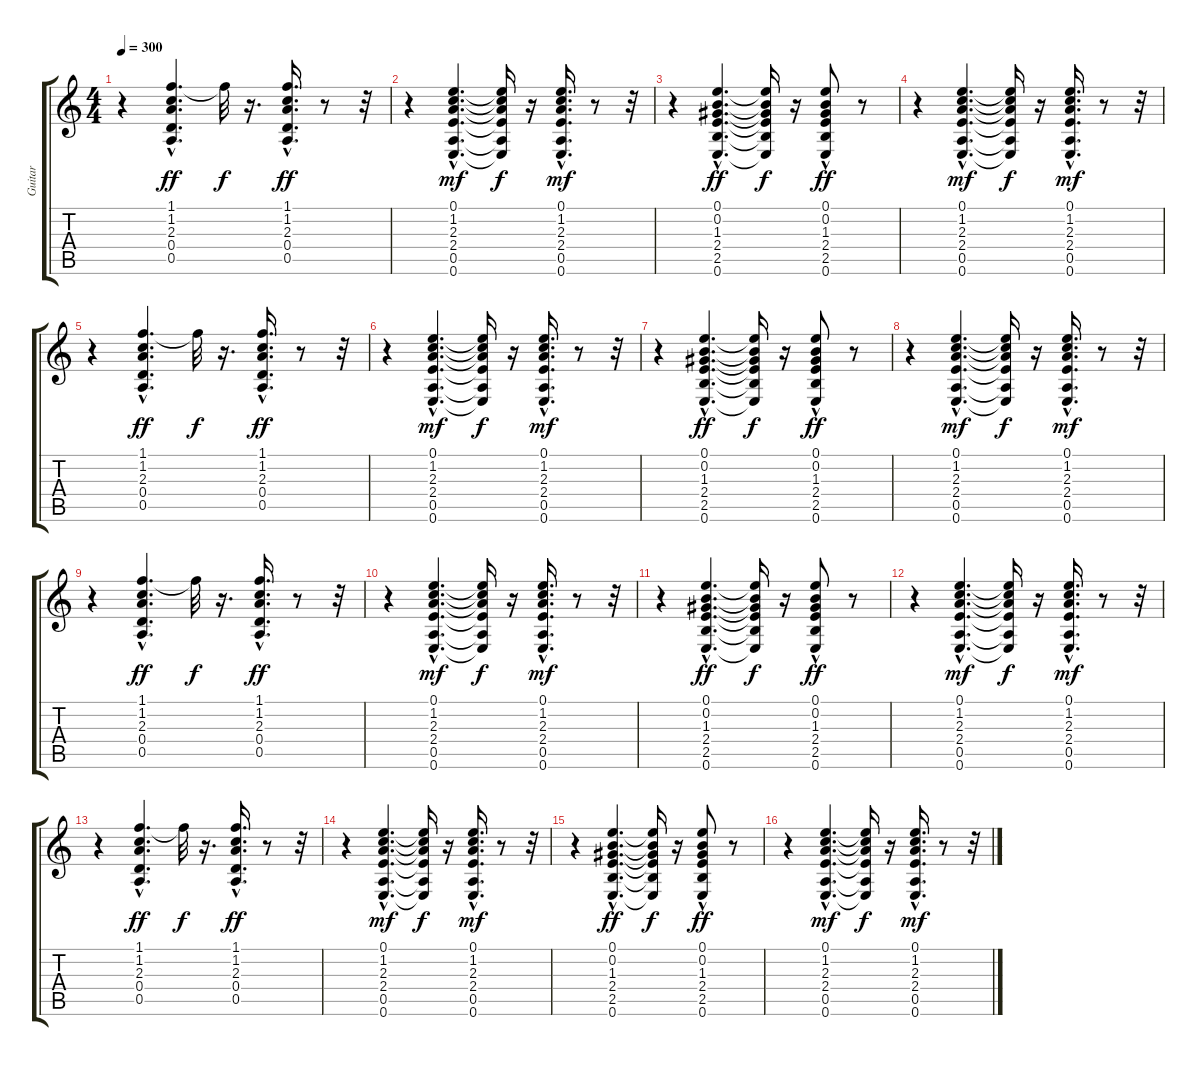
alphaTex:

\track ("Guitar" "Guitar") {instrument acousticguitarnylon}
\staff {score tabs}
\tuning (E4 B3 G3 D3 A2 E2) {hide}
\ts (4 4)
\tempo 300
\clef g2
\ks c
r.4{dy mf} (1.1{hac} 1.2{hac} 2.3{hac} 0.4{hac} 0.5{hac}).4{d dy ff} 1.1{t}.32{dy f} r.16{d} (1.1 1.2 2.3 0.4{hac} 0.5{hac}).16{d dy ff} r.8 r.32 |
r.4 (0.1{hac} 1.2{hac} 2.3{hac} 2.4{hac} 0.5{hac} 0.6{hac}).4{d dy mf} (0.1{t} 1.2{t} 2.3{t} 2.4{t} 0.5{t} 0.6{t}).16{dy f} r.16 (0.1{hac} 1.2 2.3 2.4{hac} 0.5{hac} 0.6{hac}).16{d dy mf} r.8 r.32 |
r.4 (0.1{hac} 0.2{hac} 1.3{hac} 2.4{hac} 2.5{hac} 0.6{hac}).4{d dy ff} (0.1{t} 0.2{t} 1.3{t} 2.4{t} 2.5{t} 0.6{t}).16{dy f} r.16 (0.1{hac} 0.2 1.3 2.4{hac} 2.5 0.6{hac}).8{dy ff} r.8 |
r.4 (0.1{hac} 1.2{hac} 2.3{hac} 2.4{hac} 0.5{hac} 0.6{hac}).4{d dy mf} (0.1{t} 1.2{t} 2.3{t} 2.4{t} 0.5{t} 0.6{t}).16{dy f} r.16 (0.1{hac} 1.2 2.3 2.4{hac} 0.5{hac} 0.6{hac}).16{d dy mf} r.8 r.32 |
r.4 (1.1{hac} 1.2{hac} 2.3{hac} 0.4{hac} 0.5{hac}).4{d dy ff} 1.1{t}.32{dy f} r.16{d} (1.1 1.2 2.3 0.4{hac} 0.5{hac}).16{d dy ff} r.8 r.32 |
r.4 (0.1{hac} 1.2{hac} 2.3{hac} 2.4{hac} 0.5{hac} 0.6{hac}).4{d dy mf} (0.1{t} 1.2{t} 2.3{t} 2.4{t} 0.5{t} 0.6{t}).16{dy f} r.16 (0.1{hac} 1.2 2.3 2.4{hac} 0.5{hac} 0.6{hac}).16{d dy mf} r.8 r.32 |
r.4 (0.1{hac} 0.2{hac} 1.3{hac} 2.4{hac} 2.5{hac} 0.6{hac}).4{d dy ff} (0.1{t} 0.2{t} 1.3{t} 2.4{t} 2.5{t} 0.6{t}).16{dy f} r.16 (0.1{hac} 0.2 1.3 2.4{hac} 2.5 0.6{hac}).8{dy ff} r.8 |
r.4 (0.1{hac} 1.2{hac} 2.3{hac} 2.4{hac} 0.5{hac} 0.6{hac}).4{d dy mf} (0.1{t} 1.2{t} 2.3{t} 2.4{t} 0.5{t} 0.6{t}).16{dy f} r.16 (0.1{hac} 1.2 2.3 2.4{hac} 0.5{hac} 0.6{hac}).16{d dy mf} r.8 r.32 |
r.4 (1.1{hac} 1.2{hac} 2.3{hac} 0.4{hac} 0.5{hac}).4{d dy ff} 1.1{t}.32{dy f} r.16{d} (1.1 1.2 2.3 0.4{hac} 0.5{hac}).16{d dy ff} r.8 r.32 |
r.4 (0.1{hac} 1.2{hac} 2.3{hac} 2.4{hac} 0.5{hac} 0.6{hac}).4{d dy mf} (0.1{t} 1.2{t} 2.3{t} 2.4{t} 0.5{t} 0.6{t}).16{dy f} r.16 (0.1{hac} 1.2 2.3 2.4{hac} 0.5{hac} 0.6{hac}).16{d dy mf} r.8 r.32 |
r.4 (0.1{hac} 0.2{hac} 1.3{hac} 2.4{hac} 2.5{hac} 0.6{hac}).4{d dy ff} (0.1{t} 0.2{t} 1.3{t} 2.4{t} 2.5{t} 0.6{t}).16{dy f} r.16 (0.1{hac} 0.2 1.3 2.4{hac} 2.5 0.6{hac}).8{dy ff} r.8 |
r.4 (0.1{hac} 1.2{hac} 2.3{hac} 2.4{hac} 0.5{hac} 0.6{hac}).4{d dy mf} (0.1{t} 1.2{t} 2.3{t} 2.4{t} 0.5{t} 0.6{t}).16{dy f} r.16 (0.1{hac} 1.2 2.3 2.4{hac} 0.5{hac} 0.6{hac}).16{d dy mf} r.8 r.32 |
r.4 (1.1{hac} 1.2{hac} 2.3{hac} 0.4{hac} 0.5{hac}).4{d dy ff} 1.1{t}.32{dy f} r.16{d} (1.1 1.2 2.3 0.4{hac} 0.5{hac}).16{d dy ff} r.8 r.32 |
r.4 (0.1{hac} 1.2{hac} 2.3{hac} 2.4{hac} 0.5{hac} 0.6{hac}).4{d dy mf} (0.1{t} 1.2{t} 2.3{t} 2.4{t} 0.5{t} 0.6{t}).16{dy f} r.16 (0.1{hac} 1.2 2.3 2.4{hac} 0.5{hac} 0.6{hac}).16{d dy mf} r.8 r.32 |
r.4 (0.1{hac} 0.2{hac} 1.3{hac} 2.4{hac} 2.5{hac} 0.6{hac}).4{d dy ff} (0.1{t} 0.2{t} 1.3{t} 2.4{t} 2.5{t} 0.6{t}).16{dy f} r.16 (0.1{hac} 0.2 1.3 2.4{hac} 2.5 0.6{hac}).8{dy ff} r.8 |
r.4 (0.1{hac} 1.2{hac} 2.3{hac} 2.4{hac} 0.5{hac} 0.6{hac}).4{d dy mf} (0.1{t} 1.2{t} 2.3{t} 2.4{t} 0.5{t} 0.6{t}).16{dy f} r.16 (0.1{hac} 1.2 2.3 2.4{hac} 0.5{hac} 0.6{hac}).16{d dy mf} r.8 r.32
